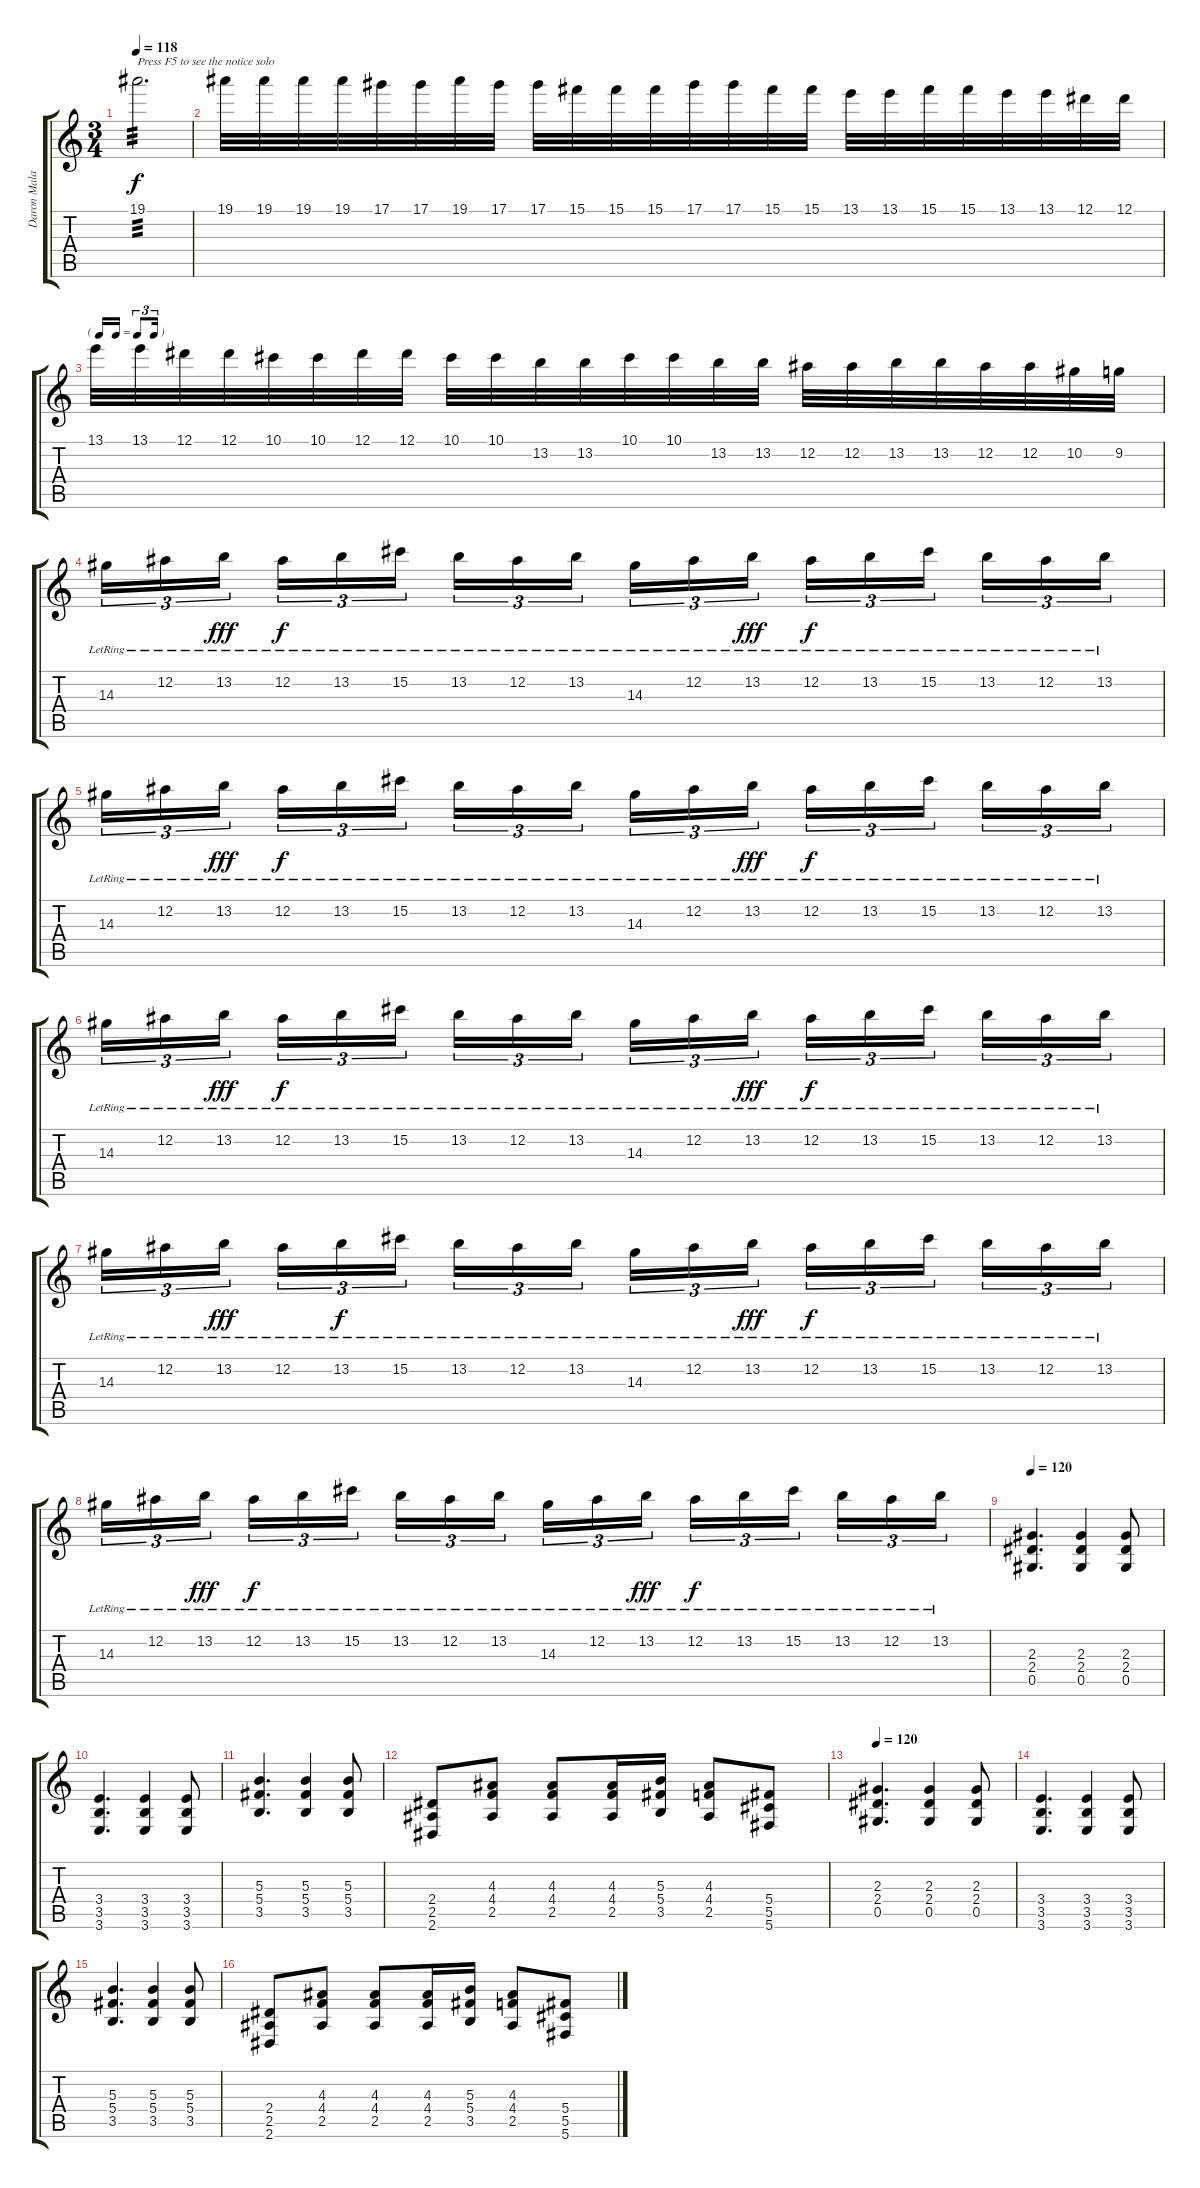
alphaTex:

\track ("Daron Malakian" "Daron Mala") {instrument electricguitarclean}
\staff {score tabs}
\tuning (Eb4 Bb3 Gb3 Db3 Ab2 Db2) {hide}
\ts (3 4)
\tempo 118
\clef g2
\ks c
19.1.2{d txt "Press F5 to see the notice solo" tp 3 dy f} |
19.1.32 19.1.32 19.1.32 19.1.32 17.1.32 17.1.32 19.1.32 17.1.32 17.1.32 15.1.32 15.1.32 15.1.32 17.1.32 17.1.32 15.1.32 15.1.32 13.1.32 13.1.32 15.1.32 15.1.32 13.1.32 13.1.32 12.1.32 12.1.32 |
\tf triplet16th
13.1.32 13.1.32 12.1.32 12.1.32 10.1.32 10.1.32 12.1.32 12.1.32 10.1.32 10.1.32 13.2.32 13.2.32 10.1.32 10.1.32 13.2.32 13.2.32 12.2.32 12.2.32 13.2.32 13.2.32 12.2.32 12.2.32 10.2.32 9.2.32 |
14.3{lr}.16{tu (3 2)} 12.2{lr}.16{tu (3 2)} 13.2{lr}.16{tu (3 2) dy fff beam splitsecondary} 12.2{lr}.16{tu (3 2) dy f} 13.2{lr}.16{tu (3 2)} 15.2{lr}.16{tu (3 2)} 13.2{lr}.16{tu (3 2)} 12.2{lr}.16{tu (3 2)} 13.2{lr}.16{tu (3 2) beam splitsecondary} 14.3{lr}.16{tu (3 2)} 12.2{lr}.16{tu (3 2)} 13.2{lr}.16{tu (3 2) dy fff} 12.2{lr}.16{tu (3 2) dy f} 13.2{lr}.16{tu (3 2)} 15.2{lr}.16{tu (3 2) beam splitsecondary} 13.2{lr}.16{tu (3 2)} 12.2{lr}.16{tu (3 2)} 13.2{lr}.16{tu (3 2)} |
14.3{lr}.16{tu (3 2)} 12.2{lr}.16{tu (3 2)} 13.2{lr}.16{tu (3 2) dy fff beam splitsecondary} 12.2{lr}.16{tu (3 2) dy f} 13.2{lr}.16{tu (3 2)} 15.2{lr}.16{tu (3 2)} 13.2{lr}.16{tu (3 2)} 12.2{lr}.16{tu (3 2)} 13.2{lr}.16{tu (3 2) beam splitsecondary} 14.3{lr}.16{tu (3 2)} 12.2{lr}.16{tu (3 2)} 13.2{lr}.16{tu (3 2) dy fff} 12.2{lr}.16{tu (3 2) dy f} 13.2{lr}.16{tu (3 2)} 15.2{lr}.16{tu (3 2) beam splitsecondary} 13.2{lr}.16{tu (3 2)} 12.2{lr}.16{tu (3 2)} 13.2{lr}.16{tu (3 2)} |
14.3{lr}.16{tu (3 2)} 12.2{lr}.16{tu (3 2)} 13.2{lr}.16{tu (3 2) dy fff beam splitsecondary} 12.2{lr}.16{tu (3 2) dy f} 13.2{lr}.16{tu (3 2)} 15.2{lr}.16{tu (3 2)} 13.2{lr}.16{tu (3 2)} 12.2{lr}.16{tu (3 2)} 13.2{lr}.16{tu (3 2) beam splitsecondary} 14.3{lr}.16{tu (3 2)} 12.2{lr}.16{tu (3 2)} 13.2{lr}.16{tu (3 2) dy fff} 12.2{lr}.16{tu (3 2) dy f} 13.2{lr}.16{tu (3 2)} 15.2{lr}.16{tu (3 2) beam splitsecondary} 13.2{lr}.16{tu (3 2)} 12.2{lr}.16{tu (3 2)} 13.2{lr}.16{tu (3 2)} |
14.3{lr}.16{tu (3 2)} 12.2{lr}.16{tu (3 2)} 13.2{lr}.16{tu (3 2) dy fff beam splitsecondary} 12.2{lr}.16{tu (3 2)} 13.2{lr}.16{tu (3 2) dy f} 15.2{lr}.16{tu (3 2)} 13.2{lr}.16{tu (3 2)} 12.2{lr}.16{tu (3 2)} 13.2{lr}.16{tu (3 2) beam splitsecondary} 14.3{lr}.16{tu (3 2)} 12.2{lr}.16{tu (3 2)} 13.2{lr}.16{tu (3 2) dy fff} 12.2{lr}.16{tu (3 2) dy f} 13.2{lr}.16{tu (3 2)} 15.2{lr}.16{tu (3 2) beam splitsecondary} 13.2{lr}.16{tu (3 2)} 12.2{lr}.16{tu (3 2)} 13.2{lr}.16{tu (3 2)} |
14.3{lr}.16{tu (3 2)} 12.2{lr}.16{tu (3 2)} 13.2{lr}.16{tu (3 2) dy fff beam splitsecondary} 12.2{lr}.16{tu (3 2) dy f} 13.2{lr}.16{tu (3 2)} 15.2{lr}.16{tu (3 2)} 13.2{lr}.16{tu (3 2)} 12.2{lr}.16{tu (3 2)} 13.2{lr}.16{tu (3 2) beam splitsecondary} 14.3{lr}.16{tu (3 2)} 12.2{lr}.16{tu (3 2)} 13.2{lr}.16{tu (3 2) dy fff} 12.2{lr}.16{tu (3 2) dy f} 13.2{lr}.16{tu (3 2)} 15.2{lr}.16{tu (3 2) beam splitsecondary} 13.2{lr}.16{tu (3 2)} 12.2{lr}.16{tu (3 2)} 13.2{lr}.16{tu (3 2)} |
\tempo 120
(2.3 2.4 0.5).4{d volume 11 instrument distortionguitar} (2.3 2.4 0.5).4 (2.3 2.4 0.5).8 |
(3.4 3.5 3.6).4{d} (3.4 3.5 3.6).4 (3.4 3.5 3.6).8 |
(5.3 5.4 3.5).4{d} (5.3 5.4 3.5).4 (5.3 5.4 3.5).8 |
(2.4 2.5 2.6).8 (4.3 4.4 2.5).8 (4.3 4.4 2.5).8 (4.3 4.4 2.5).16 (5.3 5.4 3.5).16 (4.3 4.4 2.5).8 (5.4 5.5 5.6).8 |
\tempo 120
(2.3 2.4 0.5).4{d volume 11 instrument distortionguitar} (2.3 2.4 0.5).4 (2.3 2.4 0.5).8 |
(3.4 3.5 3.6).4{d} (3.4 3.5 3.6).4 (3.4 3.5 3.6).8 |
(5.3 5.4 3.5).4{d} (5.3 5.4 3.5).4 (5.3 5.4 3.5).8 |
(2.4 2.5 2.6).8 (4.3 4.4 2.5).8 (4.3 4.4 2.5).8 (4.3 4.4 2.5).16 (5.3 5.4 3.5).16 (4.3 4.4 2.5).8 (5.4 5.5 5.6).8
